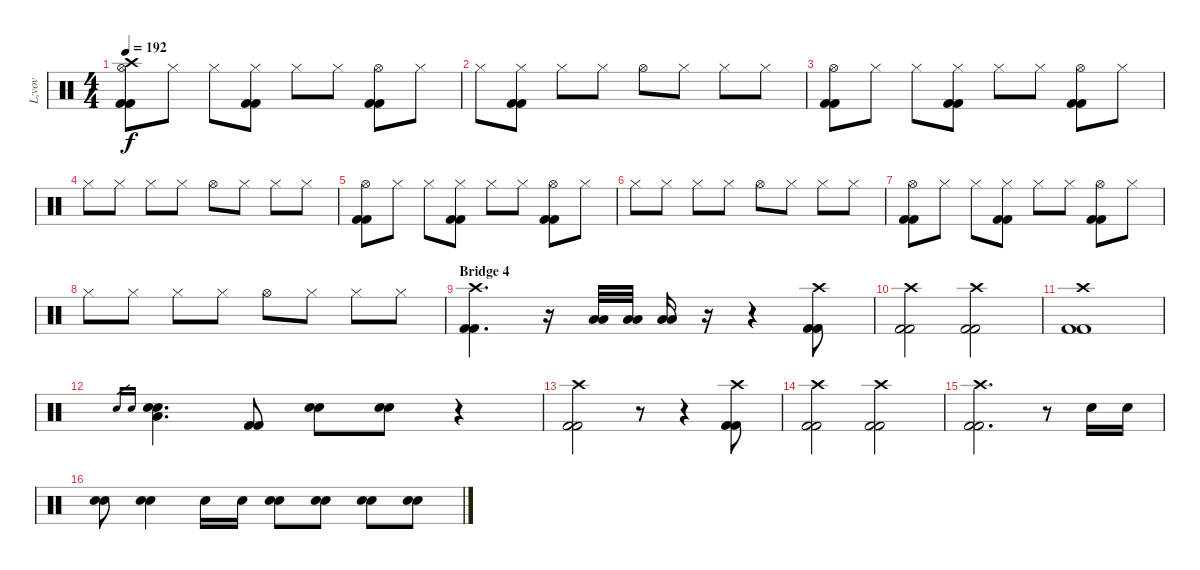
\track ("L;vov" "L;vov") {instrument percussion}
\staff {score}
\articulation defaults
\ts (4 4)
\tempo 192
\clef neutral
\ks c
("Hi-Hat (open)" "Crash high (hit)" "Kick (hit) 2" "Kick (hit) 2").8{dy f} "Hi-Hat (closed)".8 "Hi-Hat (closed)".8 ("Hi-Hat (closed)" "Kick (hit) 2" "Kick (hit) 2").8 "Hi-Hat (closed)".8 "Hi-Hat (closed)".8 ("Hi-Hat (open)" "Kick (hit) 2" "Kick (hit) 2").8 "Hi-Hat (closed)".8 |
"Hi-Hat (closed)".8 ("Hi-Hat (closed)" "Kick (hit) 2" "Kick (hit) 2").8 "Hi-Hat (closed)".8 "Hi-Hat (closed)".8 "Hi-Hat (open)".8 "Hi-Hat (closed)".8 "Hi-Hat (closed)".8 "Hi-Hat (closed)".8 |
("Hi-Hat (open)" "Kick (hit) 2" "Kick (hit) 2").8 "Hi-Hat (closed)".8 "Hi-Hat (closed)".8 ("Hi-Hat (closed)" "Kick (hit) 2" "Kick (hit) 2").8 "Hi-Hat (closed)".8 "Hi-Hat (closed)".8 ("Hi-Hat (open)" "Kick (hit) 2" "Kick (hit) 2").8 "Hi-Hat (closed)".8 |
"Hi-Hat (closed)".8 "Hi-Hat (closed)".8 "Hi-Hat (closed)".8 "Hi-Hat (closed)".8 "Hi-Hat (open)".8 "Hi-Hat (closed)".8 "Hi-Hat (closed)".8 "Hi-Hat (closed)".8 |
("Hi-Hat (open)" "Kick (hit) 2" "Kick (hit) 2").8 "Hi-Hat (closed)".8 "Hi-Hat (closed)".8 ("Hi-Hat (closed)" "Kick (hit) 2" "Kick (hit) 2").8 "Hi-Hat (closed)".8 "Hi-Hat (closed)".8 ("Hi-Hat (open)" "Kick (hit) 2" "Kick (hit) 2").8 "Hi-Hat (closed)".8 |
"Hi-Hat (closed)".8 "Hi-Hat (closed)".8 "Hi-Hat (closed)".8 "Hi-Hat (closed)".8 "Hi-Hat (open)".8 "Hi-Hat (closed)".8 "Hi-Hat (closed)".8 "Hi-Hat (closed)".8 |
("Hi-Hat (open)" "Kick (hit) 2" "Kick (hit) 2").8 "Hi-Hat (closed)".8 "Hi-Hat (closed)".8 ("Hi-Hat (closed)" "Kick (hit) 2" "Kick (hit) 2").8 "Hi-Hat (closed)".8 "Hi-Hat (closed)".8 ("Hi-Hat (open)" "Kick (hit) 2" "Kick (hit) 2").8 "Hi-Hat (closed)".8 |
"Hi-Hat (closed)".8 "Hi-Hat (closed)".8 "Hi-Hat (closed)".8 "Hi-Hat (closed)".8 "Hi-Hat (open)".8 "Hi-Hat (closed)".8 "Hi-Hat (closed)".8 "Hi-Hat (closed)".8 |
\section ("" "Bridge 4")
("Crash high (hit)" "Kick (hit) 2" "Kick (hit) 2").4{d} r.16 ("Low Tom (hit)" "Low Tom (hit)").32 ("Low Tom (hit)" "Low Tom (hit)").32 ("Low Tom (hit)" "Low Tom (hit)").16 r.16 r.4 ("Crash high (hit)" "Kick (hit) 2" "Kick (hit) 2").8 |
("Crash high (hit)" "Kick (hit) 2" "Kick (hit) 2").2 ("Crash high (hit)" "Kick (hit) 2" "Kick (hit) 2").2 |
("Crash high (hit)" "Kick (hit) 2" "Kick (hit) 2").1 |
"Electric Snare (hit)".16{gr} "Electric Snare (hit)".16{gr} ("Electric Snare (hit)" "Electric Snare (hit)" "Low Tom (hit)").4{d} ("Kick (hit) 2" "Kick (hit) 2").8 ("Electric Snare (hit)" "Electric Snare (hit)").8 ("Electric Snare (hit)" "Electric Snare (hit)").8 r.4 |
("Crash high (hit)" "Kick (hit) 2" "Kick (hit) 2").2 r.8 r.4 ("Crash high (hit)" "Kick (hit) 2" "Kick (hit) 2").8 |
("Crash high (hit)" "Kick (hit) 2" "Kick (hit) 2").2 ("Crash high (hit)" "Kick (hit) 2" "Kick (hit) 2").2 |
("Crash high (hit)" "Kick (hit) 2" "Kick (hit) 2").2{d} r.8 "Electric Snare (hit)".16 "Electric Snare (hit)".16 |
("Electric Snare (hit)" "Electric Snare (hit)").8 ("Electric Snare (hit)" "Electric Snare (hit)").4 "Electric Snare (hit)".16 "Electric Snare (hit)".16 ("Electric Snare (hit)" "Electric Snare (hit)").8 ("Electric Snare (hit)" "Electric Snare (hit)").8 ("Electric Snare (hit)" "Electric Snare (hit)").8 ("Electric Snare (hit)" "Electric Snare (hit)").8
